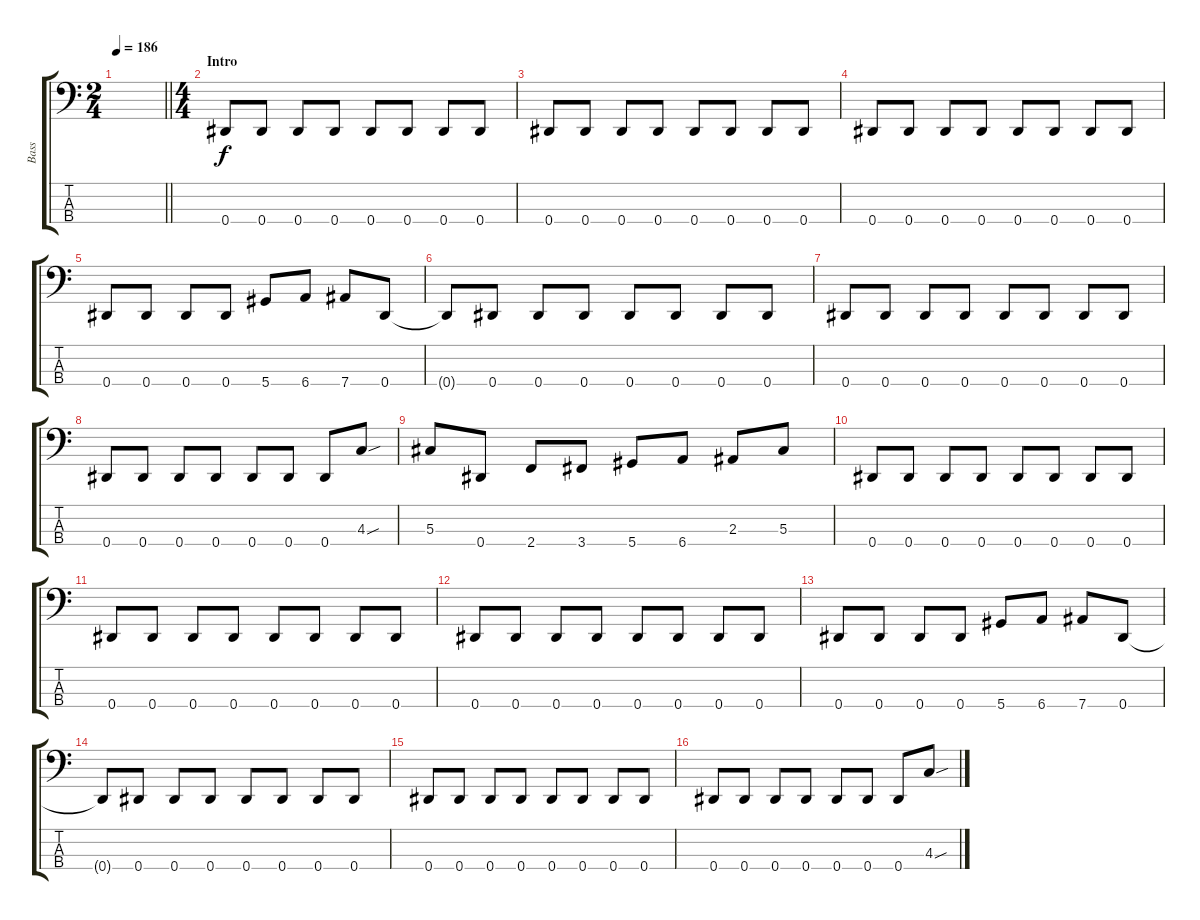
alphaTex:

\track ("Bass" "Bass") {instrument electricbassfinger}
\staff {score tabs}
\tuning (Gb2 Db2 Ab1 Eb1) {hide}
\ts (2 4)
\tempo 186
\clef f4
\barLineRight lightlight
\ks c
|
\ts (4 4)
\section ("" "Intro")
0.4.8 0.4.8 0.4.8 0.4.8 0.4.8 0.4.8 0.4.8 0.4.8 |
0.4.8 0.4.8 0.4.8 0.4.8 0.4.8 0.4.8 0.4.8 0.4.8 |
0.4.8 0.4.8 0.4.8 0.4.8 0.4.8 0.4.8 0.4.8 0.4.8 |
0.4.8 0.4.8 0.4.8 0.4.8 5.4.8 6.4.8 7.4.8 0.4.8 |
0.4{t}.8 0.4.8 0.4.8 0.4.8 0.4.8 0.4.8 0.4.8 0.4.8 |
0.4.8 0.4.8 0.4.8 0.4.8 0.4.8 0.4.8 0.4.8 0.4.8 |
0.4.8 0.4.8 0.4.8 0.4.8 0.4.8 0.4.8 0.4.8 4.3{sou}.8 |
5.3.8 0.4.8 2.4.8 3.4.8 5.4.8 6.4.8 2.3.8 5.3.8 |
0.4.8 0.4.8 0.4.8 0.4.8 0.4.8 0.4.8 0.4.8 0.4.8 |
0.4.8 0.4.8 0.4.8 0.4.8 0.4.8 0.4.8 0.4.8 0.4.8 |
0.4.8 0.4.8 0.4.8 0.4.8 0.4.8 0.4.8 0.4.8 0.4.8 |
0.4.8 0.4.8 0.4.8 0.4.8 5.4.8 6.4.8 7.4.8 0.4.8 |
0.4{t}.8 0.4.8 0.4.8 0.4.8 0.4.8 0.4.8 0.4.8 0.4.8 |
0.4.8 0.4.8 0.4.8 0.4.8 0.4.8 0.4.8 0.4.8 0.4.8 |
0.4.8 0.4.8 0.4.8 0.4.8 0.4.8 0.4.8 0.4.8 4.3{sou}.8
